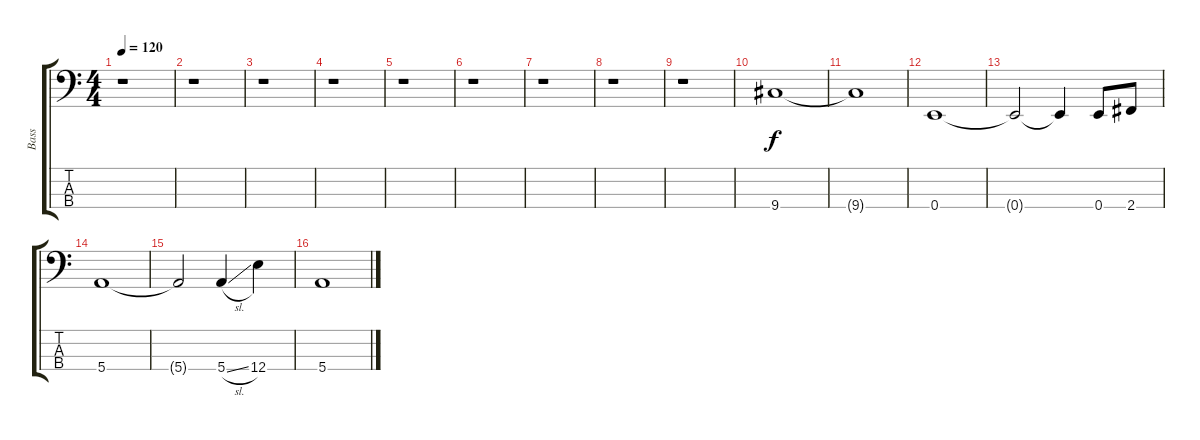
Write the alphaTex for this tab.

\track ("Bass" "Bass") {instrument electricbassfinger}
\staff {score tabs}
\tuning (G2 D2 A1 E1) {hide}
\ts (4 4)
\tempo 120
\clef f4
\ks c
r.1{dy f} |
r.1 |
r.1 |
r.1 |
r.1 |
r.1 |
r.1 |
r.1 |
r.1 |
9.4.1 |
9.4{t}.1 |
0.4.1 |
0.4{t}.2 0.4{t}.4 0.4.8 2.4.8 |
5.4.1 |
5.4{t}.2 5.4{sl}.4 12.4.4 |
5.4.1
